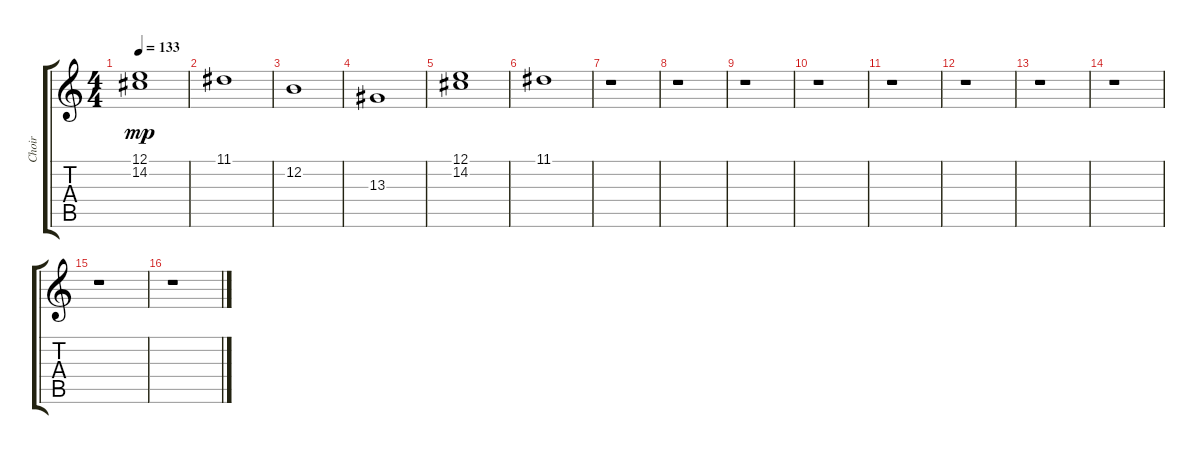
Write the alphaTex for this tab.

\track ("Choir" "Choir") {instrument brightacousticpiano}
\staff {score tabs}
\tuning (E4 B3 G3 D3 A2 E2) {hide}
\ts (4 4)
\tempo 133
\clef g2
\ks c
(12.1 14.2).1{dy mp volume 16 balance 8 instrument pad3polysynth} |
11.1.1 |
12.2.1 |
13.3.1 |
(12.1 14.2).1 |
11.1.1 |
r.1 |
r.1 |
r.1 |
r.1 |
r.1 |
r.1 |
r.1 |
r.1 |
r.1 |
r.1
